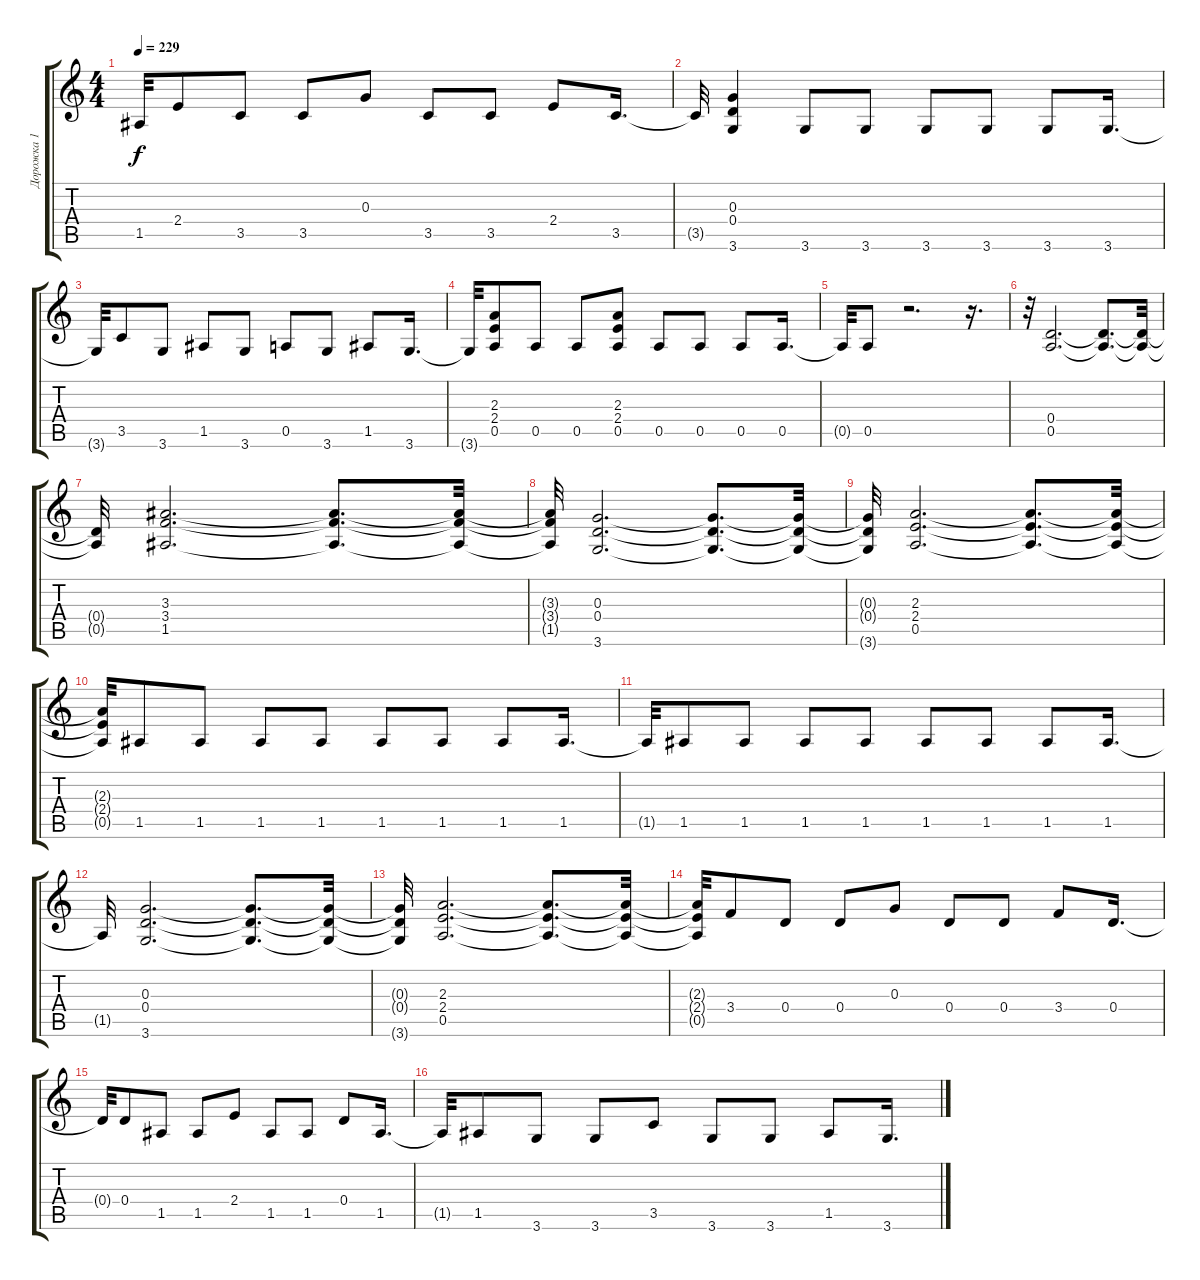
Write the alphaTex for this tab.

\track ("Дорожка 1" "Дорожка 1") {instrument distortionguitar}
\staff {score tabs}
\tuning (E4 B3 G3 D3 A2 E2) {hide}
\ts (4 4)
\tempo 229
\clef g2
\ks c
1.5{t}.32{dy f} 2.4.8 3.5.8 3.5.8 0.3.8 3.5.8 3.5.8 2.4.8 3.5.16{d} |
3.5{t}.32 (0.3 0.4 3.6).4 3.6.8 3.6.8 3.6.8 3.6.8 3.6.8 3.6.16{d} |
3.6{t}.32 3.5.8 3.6.8 1.5.8 3.6.8 0.5.8 3.6.8 1.5.8 3.6.16{d} |
3.6{t}.32 (2.3 2.4 0.5).8 0.5.8 0.5.8 (2.3 2.4 0.5).8 0.5.8 0.5.8 0.5.8 0.5.16{d} |
0.5{t}.32 0.5.8 r.2{d} r.16{d} |
r.32 (0.4 0.5).2{d} (0.4{t} 0.5{t}).8{d} (0.4{t} 0.5{t}).32 |
(0.4{t} 0.5{t}).32 (3.3 3.4 1.5).2{d} (3.3{t} 3.4{t} 1.5{t}).8{d} (3.3{t} 3.4{t} 1.5{t}).32 |
(3.3{t} 3.4{t} 1.5{t}).32 (0.3 0.4 3.6).2{d} (0.3{t} 0.4{t} 3.6{t}).8{d} (0.3{t} 0.4{t} 3.6{t}).32 |
(0.3{t} 0.4{t} 3.6{t}).32 (2.3 2.4 0.5).2{d} (2.3{t} 2.4{t} 0.5{t}).8{d} (2.3{t} 2.4{t} 0.5{t}).32 |
(2.3{t} 2.4{t} 0.5{t}).32 1.5.8 1.5.8 1.5.8 1.5.8 1.5.8 1.5.8 1.5.8 1.5.16{d} |
1.5{t}.32 1.5.8 1.5.8 1.5.8 1.5.8 1.5.8 1.5.8 1.5.8 1.5.16{d} |
1.5{t}.32 (0.3 0.4 3.6).2{d} (0.3{t} 0.4{t} 3.6{t}).8{d} (0.3{t} 0.4{t} 3.6{t}).32 |
(0.3{t} 0.4{t} 3.6{t}).32 (2.3 2.4 0.5).2{d} (2.3{t} 2.4{t} 0.5{t}).8{d} (2.3{t} 2.4{t} 0.5{t}).32 |
(2.3{t} 2.4{t} 0.5{t}).32 3.4.8 0.4.8 0.4.8 0.3.8 0.4.8 0.4.8 3.4.8 0.4.16{d} |
0.4{t}.32 0.4.8 1.5.8 1.5.8 2.4.8 1.5.8 1.5.8 0.4.8 1.5.16{d} |
1.5{t}.32 1.5.8 3.6.8 3.6.8 3.5.8 3.6.8 3.6.8 1.5.8 3.6.16{d}
